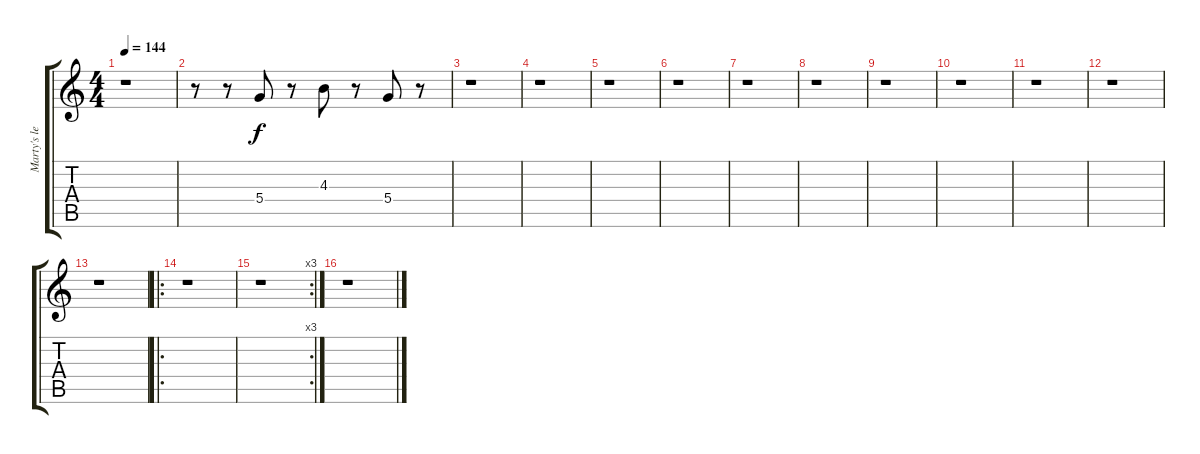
\track ("Marty's lead" "Marty's le") {instrument distortionguitar}
\staff {score tabs}
\tuning (E4 B3 G3 D3 A2 E2) {hide}
\ts (4 4)
\tempo 144
\clef g2
\ks c
r.1{dy f} |
r.8 r.8 5.4.8 r.8 4.3.8 r.8 5.4.8 r.8 |
r.1 |
r.1 |
r.1 |
r.1 |
r.1 |
r.1 |
r.1 |
r.1 |
r.1 |
r.1 |
r.1 |
\ro
r.1 |
\rc 3
r.1 |
r.1
